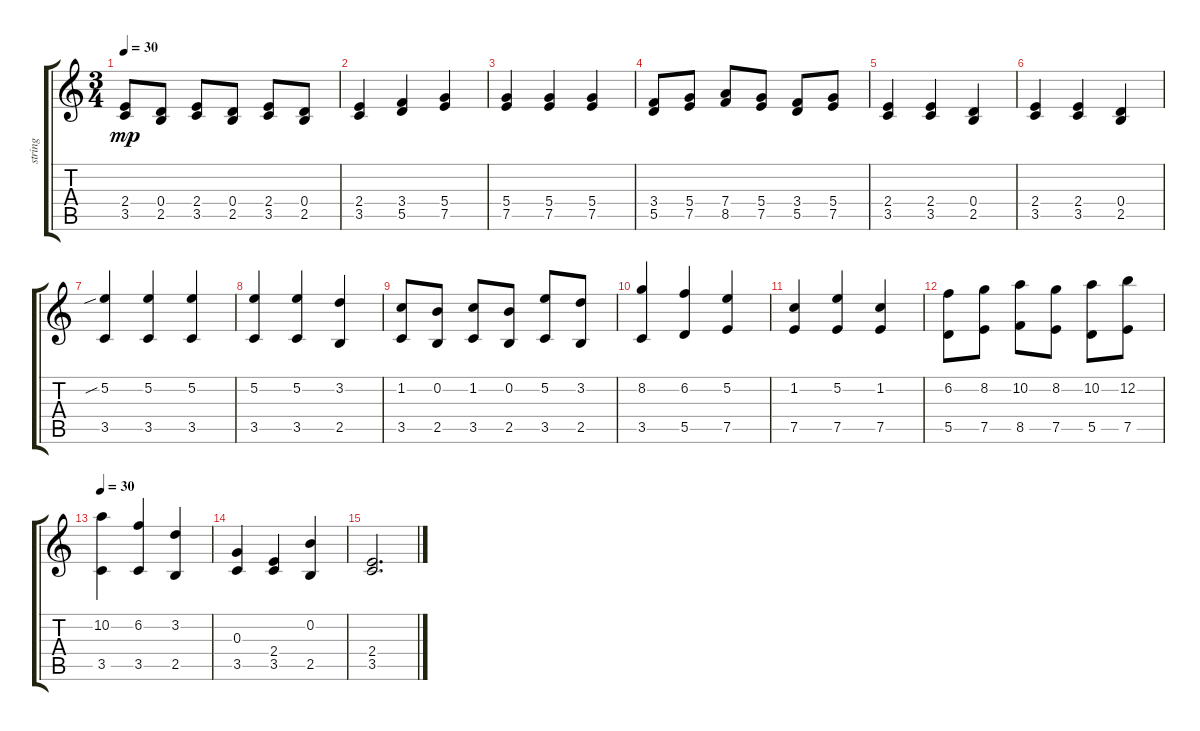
\track ("string" "string") {instrument contrabass}
\staff {score tabs}
\tuning (E4 B3 G3 D3 A2 E2) {hide}
\ts (3 4)
\tempo 30
\clef g2
\ks c
(2.4 3.5).8{dy mp} (0.4 2.5).8 (2.4 3.5).8 (0.4 2.5).8 (2.4 3.5).8 (0.4 2.5).8 |
(2.4 3.5).4 (3.4 5.5).4 (5.4 7.5).4 |
(5.4 7.5).4 (5.4 7.5).4 (5.4 7.5).4 |
(3.4 5.5).8 (5.4 7.5).8 (7.4 8.5).8 (5.4 7.5).8 (3.4 5.5).8 (5.4 7.5).8 |
(2.4 3.5).4 (2.4 3.5).4 (0.4 2.5).4 |
(2.4 3.5).4 (2.4 3.5).4 (0.4 2.5).4 |
(5.2{sib} 3.5).4 (5.2 3.5).4 (5.2 3.5).4 |
(5.2 3.5).4 (5.2 3.5).4 (3.2 2.5).4 |
(1.2 3.5).8 (0.2 2.5).8 (1.2 3.5).8 (0.2 2.5).8 (5.2 3.5).8 (3.2 2.5).8 |
(8.2 3.5).4 (6.2 5.5).4 (5.2 7.5).4 |
(1.2 7.5).4 (5.2 7.5).4 (1.2 7.5).4 |
(6.2 5.5).8 (8.2 7.5).8 (10.2 8.5).8 (8.2 7.5).8 (10.2 5.5).8 (12.2 7.5).8 |
\tempo 30
(10.2 3.5).4 (6.2 3.5).4 (3.2 2.5).4 |
(0.3 3.5).4 (2.4 3.5).4 (0.2 2.5).4 |
(2.4 3.5).2{d}
